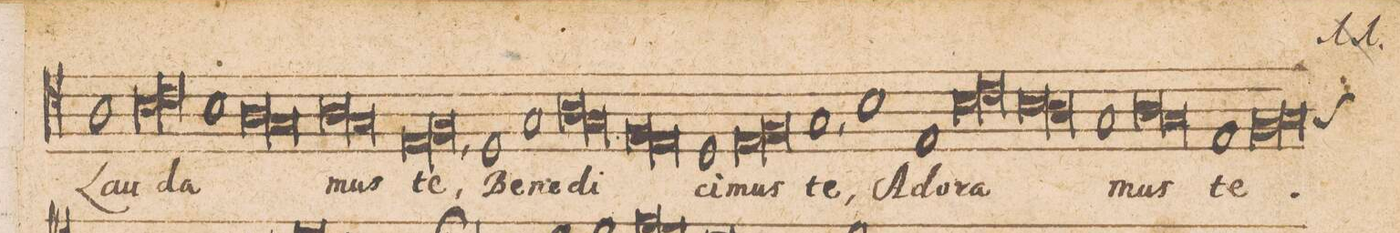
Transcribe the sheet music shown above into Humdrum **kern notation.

**kern	**text
*I"[TENOR.]	*
*clefC4	*
*k[]	*
*met(c|)	*
*M2/1	*
1A	Lau-
*lig	*
1B	-da-
=16-	=16-
1c	.
*Xlig	*
1B	.
=17-	=17-
*lig	*
1A	.
1G	.
*Xlig	*
=18-	=18-
*lig	*
1A	-mus
1G	.
*Xlig	*
=19-	=19-
*lig	*
1E	te,
1F,	.
*Xlig	*
=20-	=20-
1D	Be-
1G	-ne-
=21-	=21-
*lig	*
1A	-di-
1G	.
*Xlig	*
=22-	=22-
*lig	*
1F	.
1E	.
*Xlig	*
=23-	=23-
1D	-ci-
*lig	*
1E	-mus
=24-	=24-
1F	.
*Xlig	*
1G,	te,
=25-	=25-
1B	A-
1E	-do-
=26-	=26-
*lig	*
1B	-ra-
1c	.
*Xlig	*
=27-	=27-
*lig	*
1B	.
1A	.
*Xlig	*
=28-	=28-
1G	.
*lig	*
1A	-mus
=29-	=29-
1G	.
*Xlig	*
1E	te.
=30-	=30-
*lig	*
1F	.
*custos:G	*
1G	.
*Xlig	*
=31-	=31-
*-	*-
